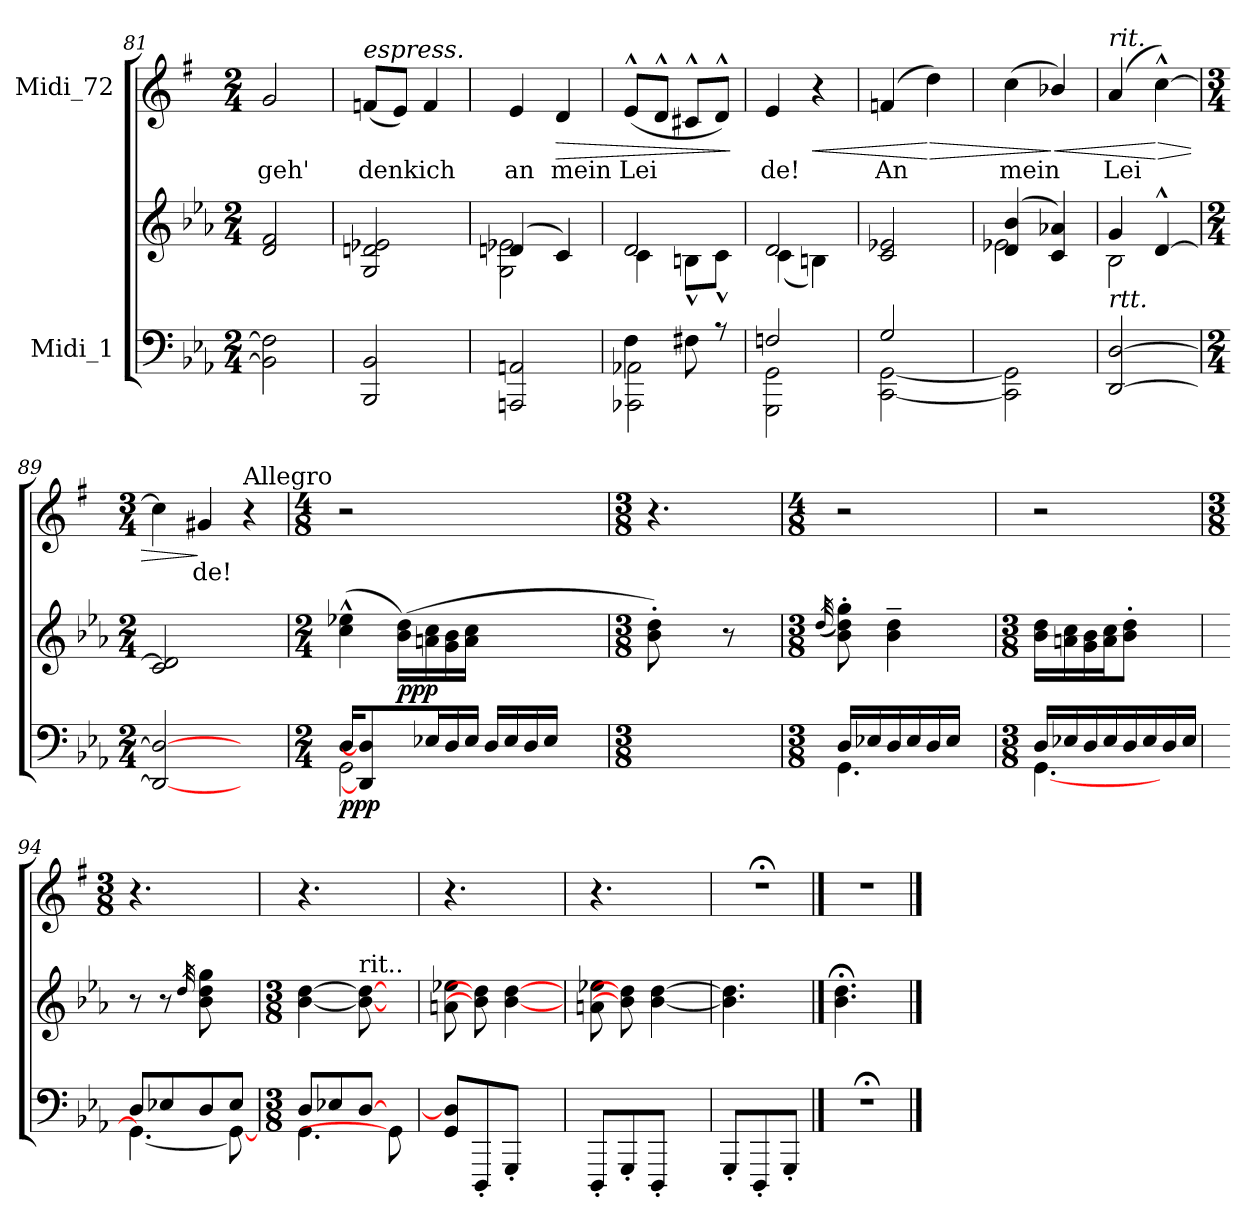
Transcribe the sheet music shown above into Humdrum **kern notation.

**kern	**kern	**dynam	**kern	**text	**dynam
*part2	*part2	*part2	*part1	*part1	*part1
*staff3	*staff2	*staff2/3	*staff1	*staff1	*staff1
*I"Midi_1	*	*	*I"Midi_72	*	*
*clefF4	*clefG2	*	*clefG2	*	*
*	*	*	*ITrd1c2	*	*
*k[b-e-a-]	*k[b-e-a-]	*	*k[b-]	*	*
*E-:	*E-:	*	*F:	*	*
*M2/4	*M2/4	*	*M2/4	*	*
=81	=81	=81	=81	=81	=81
*^	*^	*	*	*	*
!	!	!	!	!	!	!LO:LY:b	!
2BB-\] 2F\]	2ryy	2d/ 2f/	2ryy	.	2f/	geh'	.
!!LO:LB:g=z
=82	=82	=82	=82	=82	=82	=82	=82
!	!	!	!	!	!LO:TX:a:i:t=espress.	!	!
!	!	!	!	!	!	!LO:LY:b	!
2BBB-/ 2BB-/	2ryy	2G/ 2dni/ 2e-X/	2ryy	.	(<8e-X/L	denk	.
.	.	.	.	.	8d/J)	.	.
!	!	!	!	!	!	!LO:LY:b	!
.	.	.	.	.	4e-/	ich	.
=83	=83	=83	=83	=83	=83	=83	=83
!	!	!	!	!	!	!LO:LY:b	!
2AAA/ 2AA/	2ryy	(>4dni/	2G\ 2e-X\	.	4d/	an	.
!	!	!	!	!	!	!LO:LY:b	!LO:HP:b
.	.	4c/)	.	.	4c/	mein	>
=84	=84	=84	=84	=84	=84	=84	=84
!	!	!	!	!	!	!LO:LY:b	!
4F\	2AAA-X\ 2AA-X\	2d/	4c\	.	(<8d^^/L	Lei	.
.	.	.	.	.	8c^^/J	.	.
8F#X\	.	.	8Bn^^\L	.	8Bn^^/L	.	.
8r	.	.	8c^^\J	.	8c^^/J)	.	.
*v	*v	*	*	*	*	*	*
*	*v	*v	*	*	*	*
.	.	.	.	.	]
=85	=85	=85	=85	=85	=85
*^	*^	*	*	*	*
!	!	!	!	!	!	!LO:LY:b	!
2Fni/	2GGG\ 2GG\	2d/	(<4c\	.	4d/	de!	.
!	!	!	!	!	!	!	!LO:HP:b
.	.	.	4Bn\)	.	4r	.	<
=86	=86	=86	=86	=86	=86	=86	=86
!	!	!	!	!	!	!LO:LY:b	!
2G/	[2CC\ [2GG\	2c/ 2e-X/	2ryy	.	(<4e-X/	An	.
!	!	!	!	!	!	!	!LO:HP:n=1:b
.	.	.	.	.	4cc\)	.	[ >
=87	=87	=87	=87	=87	=87	=87	=87
!	!	!	!	!	!	!LO:LY:b	!
2ryy	2CC\] 2GG\]	(>4d/ 4b-/	2e-X\	.	(>4b-\	mein	.
!	!	!	!	!	!	!	!LO:HP:n=1:b
.	.	4c/ 4a-X/)	.	.	4a-X/)	.	] <
=88	=88	=88	=88	=88	=88	=88	=88
!	!	!	!	!	!LO:TX:a:i:t=rit.	!	!
!LO:TX:a:i:t=rtt.	!	!	!	!	!	!	!
!	!	!	!	!	!	!LO:LY:b	!
[2DD/ [2D/	2ryy	4g/	2B-\	.	(<4g/	Lei	.
!	!	!	!	!	!	!	!LO:HP:n=1:b
.	.	[4d^^/	.	.	[4b-^^\)	.	[ >
=89	=89	=89	=89	=89	=89	=89	=89
*M2/4	*	*M2/4	*	*	*M3/4	*	*
2DD/_ 2D/_	2ryy	2c/ 2d/]	2ryy	.	4b-\]	.	.
!	!	!	!	!	!	!LO:LY:b	!
.	.	.	.	.	4f#X/	de!	]
!	!	!	!	!	!LO:TX:a:t=Allegro	!	!
4ryy	4ryy	4ryy	4ryy	.	4r	.	.
!!LO:PB:g=z
=90	=90	=90	=90	=90	=90	=90	=90
*M2/4	*	*M2/4	*	*	*M4/8	*	*
!	!	!	!	!LO:DY:b=2	!	!	!
16D/LL	2GG\	(<4cc\^^ 4ee-X\^^	4ryy	ppp	2r	.	.
4DD/] 4D/]	.	.	.	.	.	.	.
!	!	!	!	!LO:DY:b	!	!	!
.	.	(>16b-\ 16dd\LL)	4ryy	ppp	.	.	.
16E-X/	.	16a\ 16cc\	.	.	.	.	.
16D/	.	16g\ 16b-\	.	.	.	.	.
16E-/JJ	.	16a\ 16cc\JJ	.	.	.	.	.
16D/LL	2ryy	4ryy	4ryy	.	2ryy	.	.
16E-/	.	.	.	.	.	.	.
16D/	.	.	.	.	.	.	.
16E-/JJ	.	.	.	.	.	.	.
4ryy	.	4ryy	4ryy	.	.	.	.
*v	*v	*	*	*	*	*	*
*	*v	*v	*	*	*	*
!!LO:LB:g=z
=91	=91	=91	=91	=91	=91
*M3/8	*M3/8	*	*M3/8	*	*
4.ryy	8b-\' 8dd\')	.	4.r	.	.
.	4ryy	.	.	.	.
4ryy	8r	.	4ryy	.	.
.	8ryy	.	.	.	.
!!LO:LB:g=z
=92	=92	=92	=92	=92	=92
*M3/8	*M3/8	*	*M4/8	*	*
.	(<32qdd/	.	.	.	.
*^	*	*	*	*	*
16D/LL	4.GG\	8b-\' 8dd\' 8gg\')	.	2r	.	.
16E-X/	.	.	.	.	.	.
16D/	.	4b-\~ 4dd\~	.	.	.	.
16E-/	.	.	.	.	.	.
16D/	.	.	.	.	.	.
16E-/JJ	.	.	.	.	.	.
8ryy	8ryy	8ryy	.	.	.	.
=93	=93	=93	=93	=93	=93	=93
*M3/8	*	*M3/8	*	*	*	*
16D/LL	[4.GG\	16b-\ 16dd\LL	.	2r	.	.
16E-X/	.	16a\ 16cc\	.	.	.	.
16D/	.	16g\ 16b-\	.	.	.	.
16E-/	.	16a\ 16cc\J	.	.	.	.
16D/	.	8b-\' 8dd\'J	.	.	.	.
16E-/	.	.	.	.	.	.
16D/	8ryy	8ryy	.	.	.	.
16E-/JJ	.	.	.	.	.	.
=94	=94	=94	=94	=94	=94	=94
*	*	*	*	*M3/8	*	*
8D/L	4.GG\_	8r	.	4.r	.	.
8E-X/	.	8r	.	.	.	.
.	.	32qdd/	.	.	.	.
8D/	.	8b-\ 8dd\ 8gg\	.	.	.	.
8E-/J	8GG\_	8ryy	.	8ryy	.	.
=95	=95	=95	=95	=95	=95	=95
*M3/8	*	*M3/8	*	*	*	*
8D/L	4.GG\	[4b-\ [4dd\	.	4.r	.	.
8E-X/	.	.	.	.	.	.
!	!	!LO:TX:a:t=rit..	!	!	!	!
[8D/J	.	8b-\_ 8dd\_	.	.	.	.
8ryy	8GG\]	8ryy	.	8ryy	.	.
=96	=96	=96	=96	=96	=96	=96
8GG/ 8D/]L	4ryy	8a\ 8ee-X\	.	4.r	.	.
8DDD'/	.	8b-\] 8dd\]	.	.	.	.
8GGG'/J	8ryy	[4b-\ [4dd\	.	.	.	.
8ryy	8ryy	.	.	8ryy	.	.
=97	=97	=97	=97	=97	=97	=97
8DDD'/L	4ryy	8a\ 8ee-X\	.	4.r	.	.
8GGG'/	.	8b-\] 8dd\]	.	.	.	.
8DDD'/J	8ryy	[4b-\ [4dd\	.	.	.	.
8ryy	8ryy	.	.	8ryy	.	.
=98	=98	=98	=98	=98	=98	=98
8GGG'/L	4ryy	4.b-\] 4.dd\]	.	4.r;<	.	.
8DDD'/	.	.	.	.	.	.
8GGG'/J	8ryy	.	.	.	.	.
==99	==99	==99	==99	==99	==99	==99
4.r;<	4ryy	4.b-\;< 4.dd\;<	.	4.r	.	.
.	8ryy	.	.	.	.	.
*v	*v	*	*	*	*	*
==	==	==	==	==	==
*-	*-	*-	*-	*-	*-
